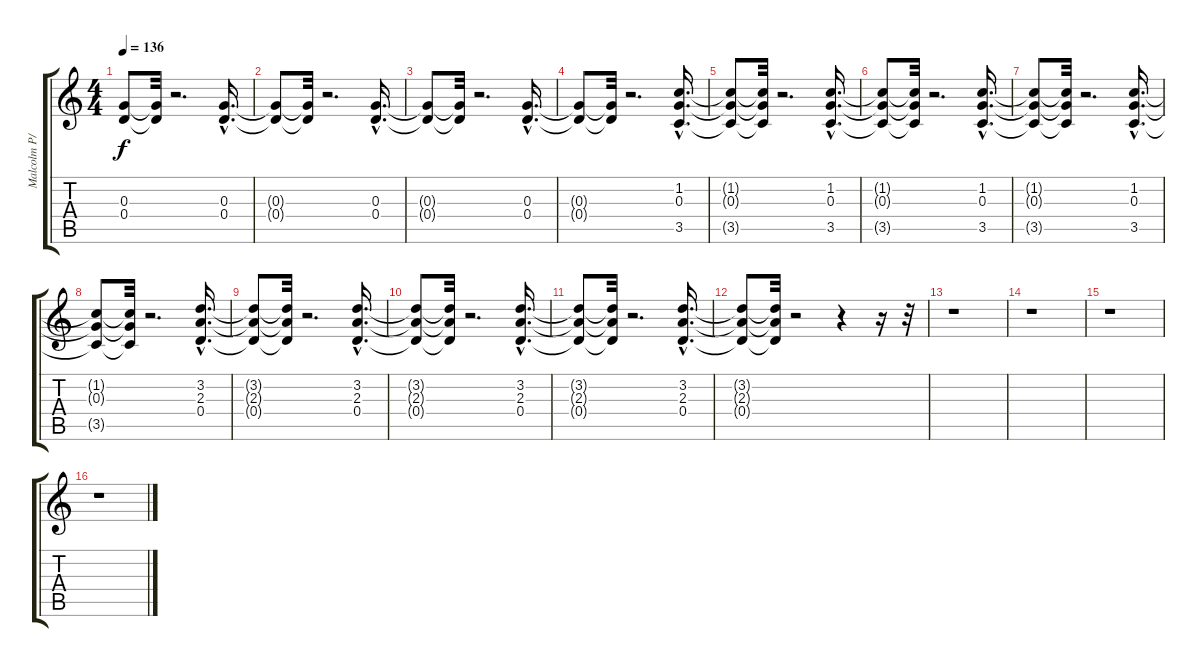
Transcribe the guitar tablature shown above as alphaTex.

\track ("Malcolm P/Shift" "Malcolm P/") {instrument overdrivenguitar}
\staff {score tabs}
\tuning (E4 B3 G3 D3 A2 E2) {hide}
\ts (4 4)
\tempo 136
\clef g2
\ks c
(0.3{t} 0.4{t}).8{dy f} (0.3{t} 0.4{t}).32 r.2{d} (0.3{hac} 0.4{hac}).16{d} |
(0.3{t} 0.4{t}).8 (0.3{t} 0.4{t}).32 r.2{d} (0.3{hac} 0.4{hac}).16{d} |
(0.3{t} 0.4{t}).8 (0.3{t} 0.4{t}).32 r.2{d} (0.3{hac} 0.4{hac}).16{d} |
(0.3{t} 0.4{t}).8 (0.3{t} 0.4{t}).32 r.2{d} (1.2{hac} 0.3{hac} 3.5{hac}).16{d} |
(1.2{t} 0.3{t} 3.5{t}).8 (1.2{t} 0.3{t} 3.5{t}).32 r.2{d} (1.2{hac} 0.3{hac} 3.5{hac}).16{d} |
(1.2{t} 0.3{t} 3.5{t}).8 (1.2{t} 0.3{t} 3.5{t}).32 r.2{d} (1.2{hac} 0.3{hac} 3.5{hac}).16{d} |
(1.2{t} 0.3{t} 3.5{t}).8 (1.2{t} 0.3{t} 3.5{t}).32 r.2{d} (1.2{hac} 0.3{hac} 3.5{hac}).16{d} |
(1.2{t} 0.3{t} 3.5{t}).8 (1.2{t} 0.3{t} 3.5{t}).32 r.2{d} (3.2{hac} 2.3{hac} 0.4{hac}).16{d} |
(3.2{t} 2.3{t} 0.4{t}).8 (3.2{t} 2.3{t} 0.4{t}).32 r.2{d} (3.2{hac} 2.3{hac} 0.4{hac}).16{d} |
(3.2{t} 2.3{t} 0.4{t}).8 (3.2{t} 2.3{t} 0.4{t}).32 r.2{d} (3.2{hac} 2.3{hac} 0.4{hac}).16{d} |
(3.2{t} 2.3{t} 0.4{t}).8 (3.2{t} 2.3{t} 0.4{t}).32 r.2{d} (3.2{hac} 2.3{hac} 0.4{hac}).16{d} |
(3.2{t} 2.3{t} 0.4{t}).8 (3.2{t} 2.3{t} 0.4{t}).32 r.2 r.4 r.16 r.32 |
r.1 |
r.1 |
r.1 |
r.1
